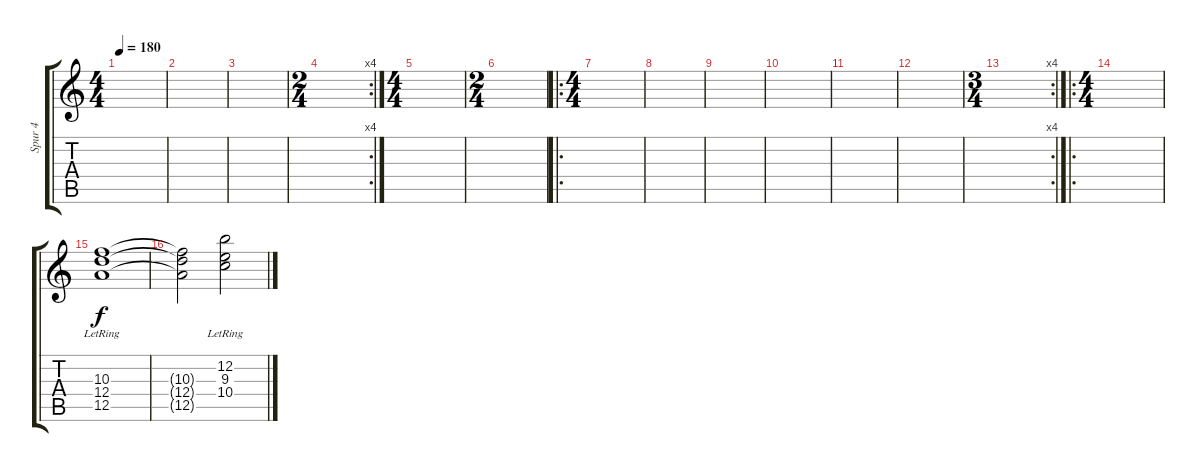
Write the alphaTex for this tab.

\track ("Spur 4" "Spur 4") {instrument overdrivenguitar}
\staff {score tabs}
\tuning (E4 B3 G3 D3 A2 E2) {hide}
\ts (4 4)
\tempo 180
\clef g2
\ks c
|
|
|
\rc 4
\ts (2 4)
|
\ts (4 4)
|
\ts (2 4)
|
\ro
\ts (4 4)
|
|
|
|
|
|
\rc 4
\ts (3 4)
|
\ro
\ts (4 4)
|
(10.3 12.4{lr} 12.5).1 |
(10.3{t} 12.4{t} 12.5{t}).2 (12.2 9.3 10.4{lr}).2
